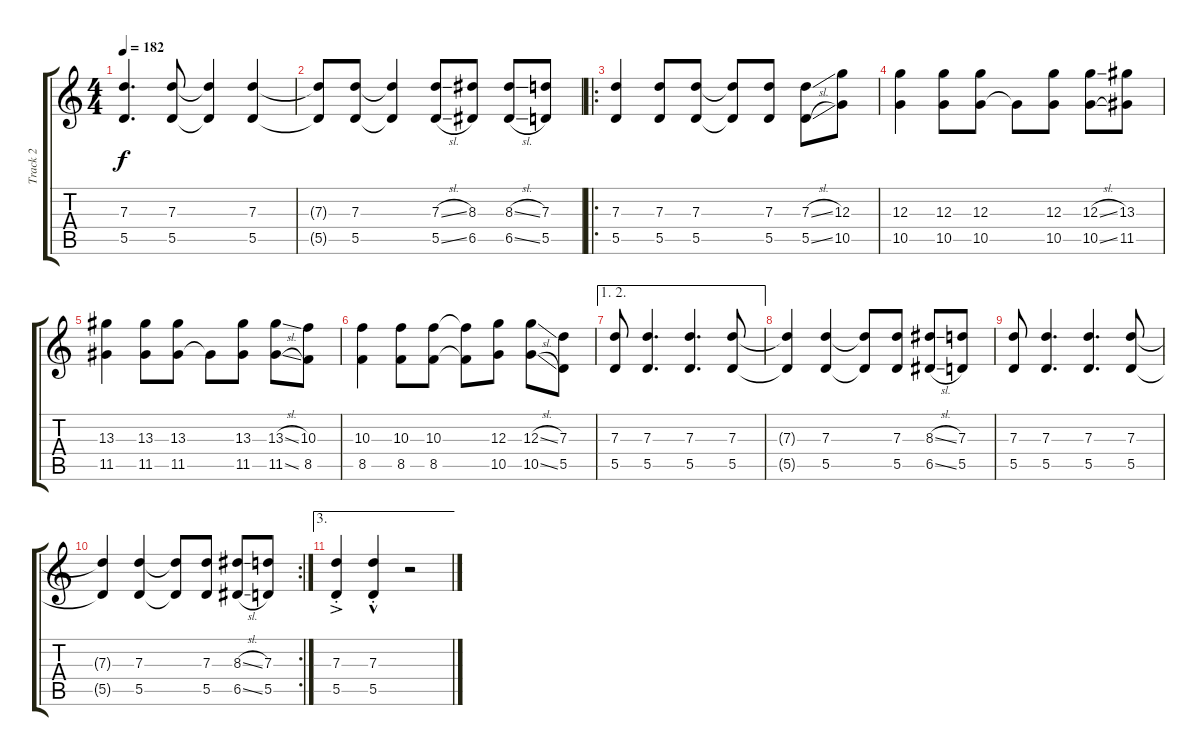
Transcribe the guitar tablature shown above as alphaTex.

\track ("Track 2" "Track 2") {instrument overdrivenguitar}
\staff {score tabs}
\tuning (E4 B3 G3 D3 A2 E2) {hide}
\ts (4 4)
\tempo 182
\clef g2
\ks c
(7.3 5.5).4{d dy f} (7.3 5.5).8 (7.3{t} 5.5{t}).4 (7.3 5.5).4 |
(7.3{t} 5.5{t}).8 (7.3 5.5).8 (7.3{t} 5.5{t}).4 (7.3{sl} 5.5{sl}).8 (8.3 6.5).8 (8.3{sl} 6.5{sl}).8 (7.3 5.5).8 |
\ro
(7.3 5.5).4 (7.3 5.5).8 (7.3 5.5).8 (7.3{t} 5.5{t}).8 (7.3 5.5).8 (7.3{sl} 5.5{sl}).8 (12.3 10.5).8 |
(12.3 10.5).4 (12.3 10.5).8 (12.3 10.5).8 10.5{t}.8 (12.3 10.5).8 (12.3{sl} 10.5{sl}).8 (13.3 11.5).8 |
(13.3 11.5).4 (13.3 11.5).8 (13.3 11.5).8 11.5{t}.8 (13.3 11.5).8 (13.3{sl} 11.5{sl}).8 (10.3 8.5).8 |
(10.3 8.5).4 (10.3 8.5).8 (10.3 8.5).8 (10.3{t} 8.5{t}).8 (12.3 10.5).8 (12.3{sl} 10.5{sl}).8 (7.3 5.5).8 |
\ae (1 2)
(7.3 5.5).8 (7.3 5.5).4{d} (7.3 5.5).4{d} (7.3 5.5).8 |
(7.3{t} 5.5{t}).4 (7.3 5.5).4 (7.3{t} 5.5{t}).8 (7.3 5.5).8 (8.3{sl} 6.5{sl}).8 (7.3 5.5).8 |
(7.3 5.5).8 (7.3 5.5).4{d} (7.3 5.5).4{d} (7.3 5.5).8 |
\rc 2
(7.3{t} 5.5{t}).4 (7.3 5.5).4 (7.3{t} 5.5{t}).8 (7.3 5.5).8 (8.3{sl} 6.5{sl}).8 (7.3 5.5).8 |
\ae 3
(7.3{ac st} 5.5{ac st}).4 (7.3{hac st} 5.5{hac st}).4 r.2
